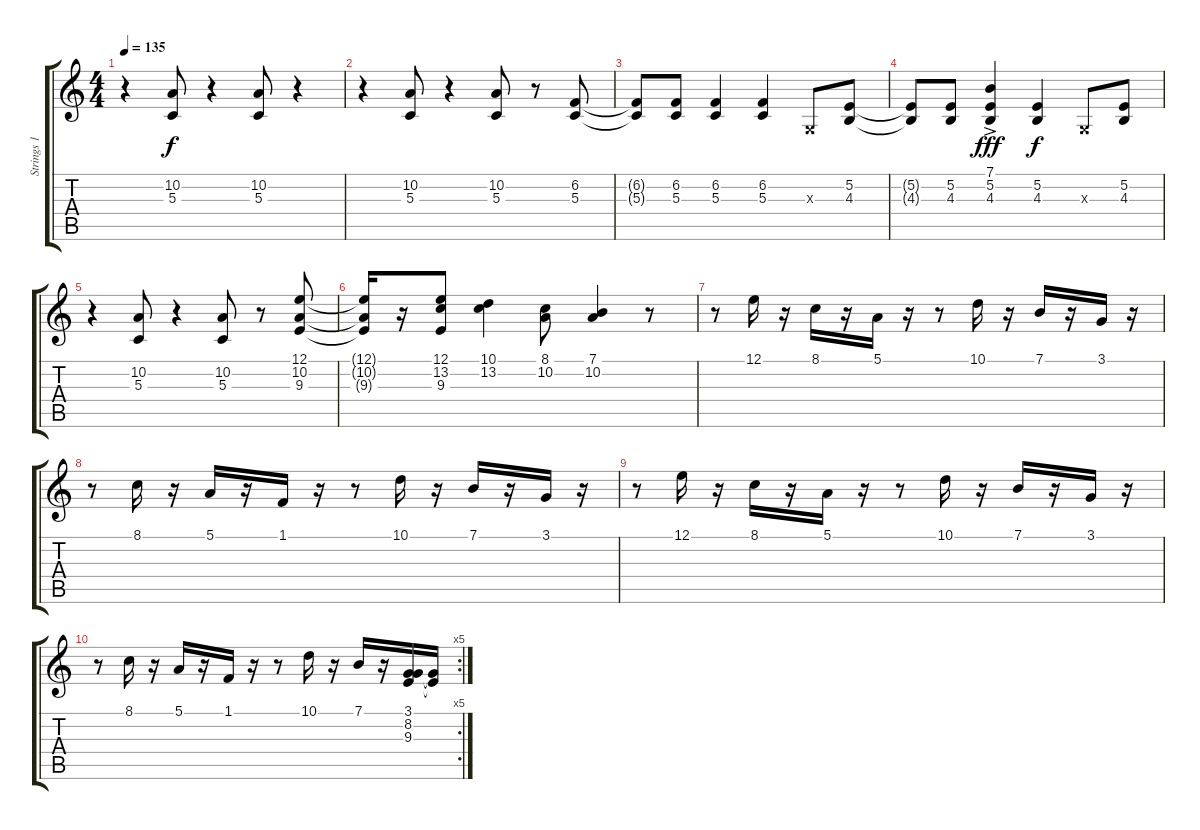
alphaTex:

\track ("Strings 1" "Strings 1") {instrument lead2sawtooth}
\staff {score tabs}
\tuning (E4 B3 G3 D3 A2 E2) {hide}
\ts (4 4)
\tempo 135
\clef g2
\ks c
r.4{dy f volume 9} (10.2 5.3).8 r.4 (10.2 5.3).8 r.4 |
r.4 (10.2 5.3).8 r.4 (10.2 5.3).8 r.8{volume 6} (6.2 5.3).8 |
(6.2{t} 5.3{t}).8 (6.2 5.3).8 (6.2 5.3).4 (6.2 5.3).4 0.3{x}.8 (5.2 4.3).8 |
(5.2{t} 4.3{t}).8 (5.2 4.3).8 (7.1{ac} 5.2 4.3).4{dy fff} (5.2 4.3).4{dy f} 0.3{x}.8 (5.2 4.3).8 |
r.4{volume 9} (10.2 5.3).8 r.4 (10.2 5.3).8 r.8 (12.1 10.2 9.3).8 |
(12.1{t} 10.2{t} 9.3{t}).16 r.16 (12.1 13.2 9.3).8 (10.1 13.2).4 (8.1 10.2).8 (7.1 10.2).4 r.8 |
r.8{volume 8} 12.1.16 r.16 8.1.16 r.16 5.1.16 r.16 r.8 10.1.16 r.16 7.1.16 r.16 3.1.16 r.16 |
r.8 8.1.16 r.16 5.1.16 r.16 1.1.16 r.16 r.8 10.1.16 r.16 7.1.16 r.16 3.1.16 r.16 |
r.8 12.1.16 r.16 8.1.16 r.16 5.1.16 r.16 r.8 10.1.16 r.16 7.1.16 r.16 3.1.16 r.16 |
\rc 5
r.8 8.1.16 r.16 5.1.16 r.16 1.1.16 r.16 r.8 10.1.16 r.16 7.1.16 r.16 (3.1 8.2 9.3).16{volume 6} (8.2{t} 9.3{t}).16
